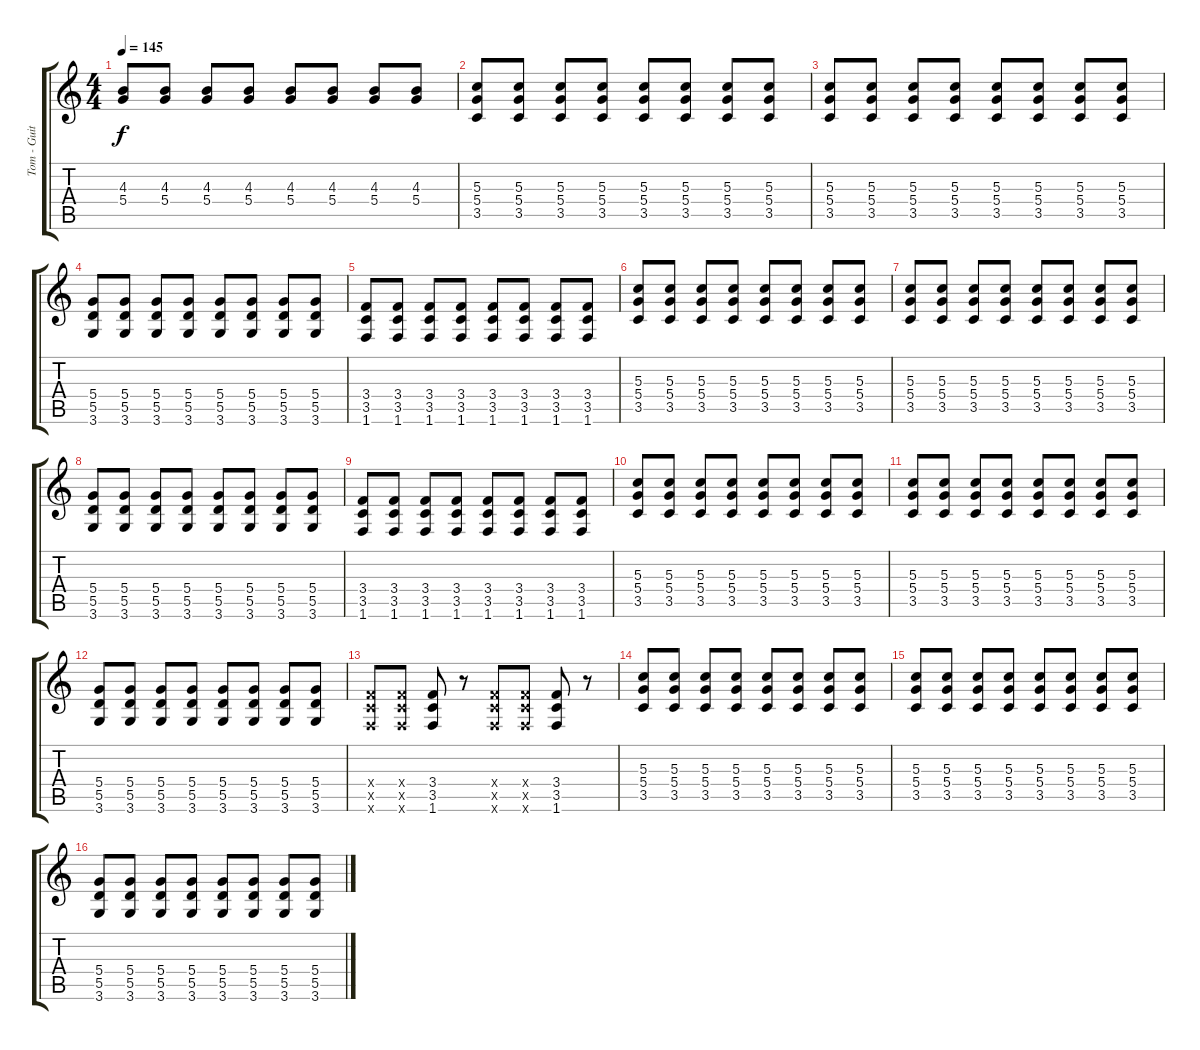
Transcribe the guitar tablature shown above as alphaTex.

\track ("Tom - Guitar 1" "Tom - Guit") {instrument distortionguitar}
\staff {score tabs}
\tuning (E4 B3 G3 D3 A2 E2) {hide}
\ts (4 4)
\tempo 145
\clef g2
\ks c
(4.3 5.4).8{dy f} (4.3 5.4).8 (4.3 5.4).8 (4.3 5.4).8 (4.3 5.4).8 (4.3 5.4).8 (4.3 5.4).8 (4.3 5.4).8 |
(5.3 5.4 3.5).8 (5.3 5.4 3.5).8 (5.3 5.4 3.5).8 (5.3 5.4 3.5).8 (5.3 5.4 3.5).8 (5.3 5.4 3.5).8 (5.3 5.4 3.5).8 (5.3 5.4 3.5).8 |
(5.3 5.4 3.5).8 (5.3 5.4 3.5).8 (5.3 5.4 3.5).8 (5.3 5.4 3.5).8 (5.3 5.4 3.5).8 (5.3 5.4 3.5).8 (5.3 5.4 3.5).8 (5.3 5.4 3.5).8 |
(5.4 5.5 3.6).8 (5.4 5.5 3.6).8 (5.4 5.5 3.6).8 (5.4 5.5 3.6).8 (5.4 5.5 3.6).8 (5.4 5.5 3.6).8 (5.4 5.5 3.6).8 (5.4 5.5 3.6).8 |
(3.4 3.5 1.6).8 (3.4 3.5 1.6).8 (3.4 3.5 1.6).8 (3.4 3.5 1.6).8 (3.4 3.5 1.6).8 (3.4 3.5 1.6).8 (3.4 3.5 1.6).8 (3.4 3.5 1.6).8 |
(5.3 5.4 3.5).8 (5.3 5.4 3.5).8 (5.3 5.4 3.5).8 (5.3 5.4 3.5).8 (5.3 5.4 3.5).8 (5.3 5.4 3.5).8 (5.3 5.4 3.5).8 (5.3 5.4 3.5).8 |
(5.3 5.4 3.5).8 (5.3 5.4 3.5).8 (5.3 5.4 3.5).8 (5.3 5.4 3.5).8 (5.3 5.4 3.5).8 (5.3 5.4 3.5).8 (5.3 5.4 3.5).8 (5.3 5.4 3.5).8 |
(5.4 5.5 3.6).8 (5.4 5.5 3.6).8 (5.4 5.5 3.6).8 (5.4 5.5 3.6).8 (5.4 5.5 3.6).8 (5.4 5.5 3.6).8 (5.4 5.5 3.6).8 (5.4 5.5 3.6).8 |
(3.4 3.5 1.6).8 (3.4 3.5 1.6).8 (3.4 3.5 1.6).8 (3.4 3.5 1.6).8 (3.4 3.5 1.6).8 (3.4 3.5 1.6).8 (3.4 3.5 1.6).8 (3.4 3.5 1.6).8 |
(5.3 5.4 3.5).8 (5.3 5.4 3.5).8 (5.3 5.4 3.5).8 (5.3 5.4 3.5).8 (5.3 5.4 3.5).8 (5.3 5.4 3.5).8 (5.3 5.4 3.5).8 (5.3 5.4 3.5).8 |
(5.3 5.4 3.5).8 (5.3 5.4 3.5).8 (5.3 5.4 3.5).8 (5.3 5.4 3.5).8 (5.3 5.4 3.5).8 (5.3 5.4 3.5).8 (5.3 5.4 3.5).8 (5.3 5.4 3.5).8 |
(5.4 5.5 3.6).8 (5.4 5.5 3.6).8 (5.4 5.5 3.6).8 (5.4 5.5 3.6).8 (5.4 5.5 3.6).8 (5.4 5.5 3.6).8 (5.4 5.5 3.6).8 (5.4 5.5 3.6).8 |
(3.4{x} 3.5{x} 1.6{x}).8 (3.4{x} 3.5{x} 1.6{x}).8 (3.4 3.5 1.6).8 r.8 (3.4{x} 3.5{x} 1.6{x}).8 (3.4{x} 3.5{x} 1.6{x}).8 (3.4 3.5 1.6).8 r.8 |
(5.3 5.4 3.5).8 (5.3 5.4 3.5).8 (5.3 5.4 3.5).8 (5.3 5.4 3.5).8 (5.3 5.4 3.5).8 (5.3 5.4 3.5).8 (5.3 5.4 3.5).8 (5.3 5.4 3.5).8 |
(5.3 5.4 3.5).8 (5.3 5.4 3.5).8 (5.3 5.4 3.5).8 (5.3 5.4 3.5).8 (5.3 5.4 3.5).8 (5.3 5.4 3.5).8 (5.3 5.4 3.5).8 (5.3 5.4 3.5).8 |
(5.4 5.5 3.6).8 (5.4 5.5 3.6).8 (5.4 5.5 3.6).8 (5.4 5.5 3.6).8 (5.4 5.5 3.6).8 (5.4 5.5 3.6).8 (5.4 5.5 3.6).8 (5.4 5.5 3.6).8
